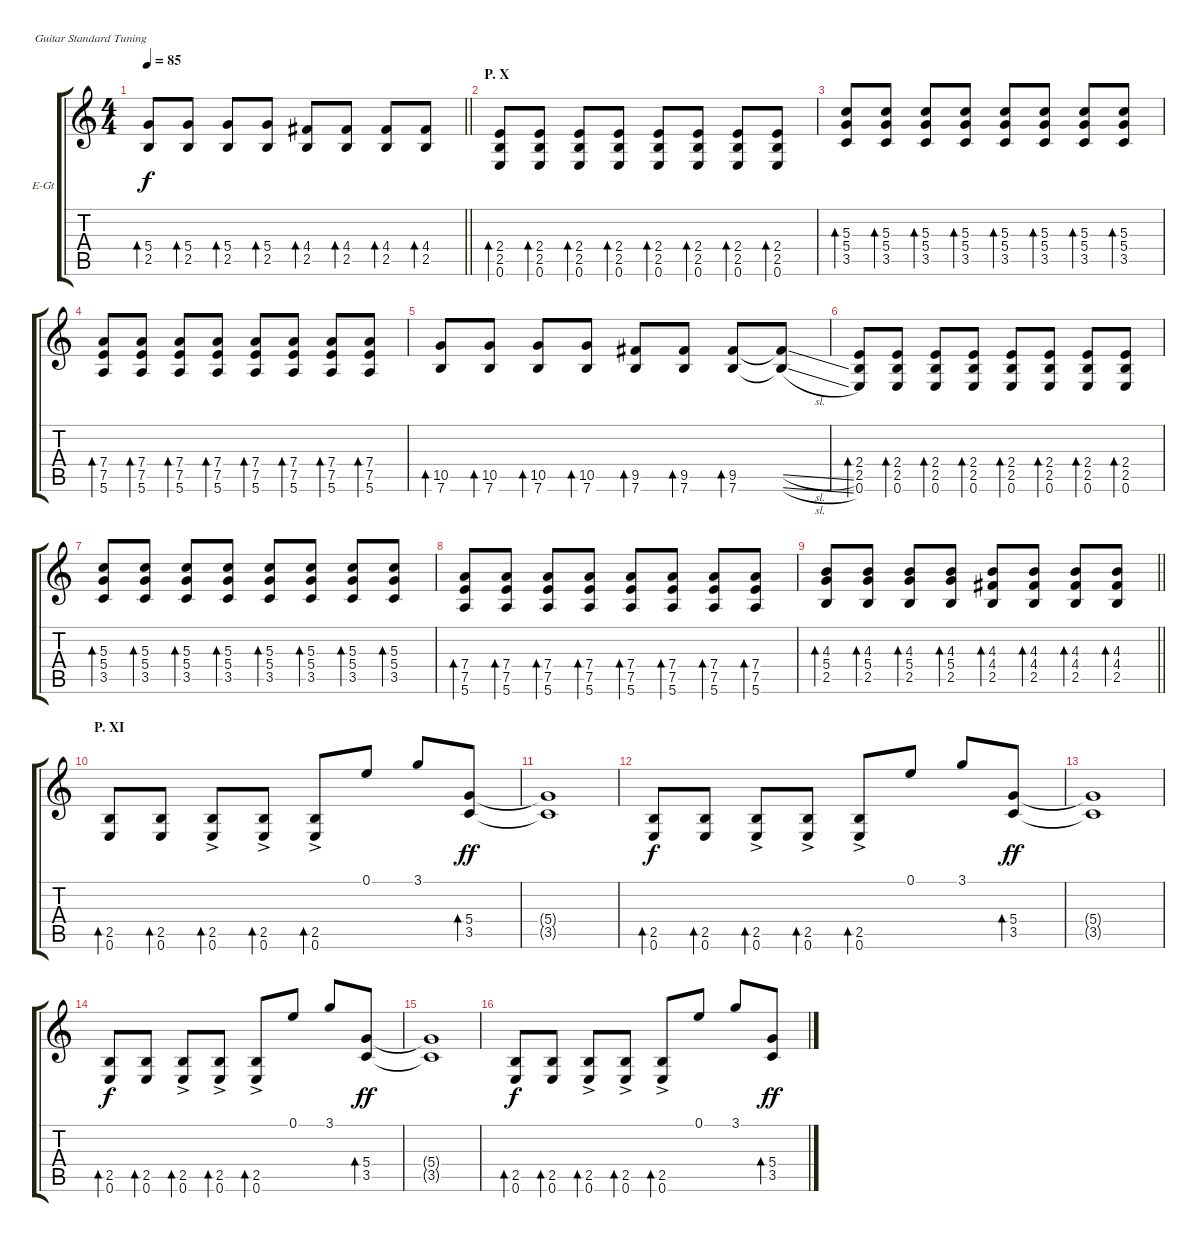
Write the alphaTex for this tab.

\bracketExtendMode groupsimilarinstruments
\firstSystemTrackNameOrientation horizontal
\otherSystemsTrackNameOrientation horizontal
\track ("Rhytm Guitar (Left) (Drive)" "E-Gt") {instrument distortionguitar}
\staff {score tabs}
\tuning (E4 B3 G3 D3 A2 E2)
\ts (4 4)
\tempo 85
\clef g2
\barLineRight lightlight
\ks c
(5.4 2.5).8{bd 30 dy f} (5.4 2.5).8{bd 30} (5.4 2.5).8{bd 30} (5.4 2.5).8{bd 30} (4.4 2.5).8{bd 30} (4.4 2.5).8{bd 30} (4.4 2.5).8{bd 30} (4.4 2.5).8{bd 30} |
\section ("" "P. X")
(2.4 2.5 0.6).8{bd 30} (2.4 2.5 0.6).8{bd 30} (2.4 2.5 0.6).8{bd 30} (2.4 2.5 0.6).8{bd 30} (2.4 2.5 0.6).8{bd 30} (2.4 2.5 0.6).8{bd 30} (2.4 2.5 0.6).8{bd 30} (2.4 2.5 0.6).8{bd 30} |
(5.3 5.4 3.5).8{bd 30} (5.3 5.4 3.5).8{bd 30} (5.3 5.4 3.5).8{bd 30} (5.3 5.4 3.5).8{bd 30} (5.3 5.4 3.5).8{bd 30} (5.3 5.4 3.5).8{bd 30} (5.3 5.4 3.5).8{bd 30} (5.3 5.4 3.5).8{bd 30} |
(7.4 7.5 5.6).8{bd 30} (7.4 7.5 5.6).8{bd 30} (7.4 7.5 5.6).8{bd 30} (7.4 7.5 5.6).8{bd 30} (7.4 7.5 5.6).8{bd 30} (7.4 7.5 5.6).8{bd 30} (7.4 7.5 5.6).8{bd 30} (7.4 7.5 5.6).8{bd 30} |
(10.5 7.6).8{bd 30} (10.5 7.6).8{bd 30} (10.5 7.6).8{bd 30} (10.5 7.6).8{bd 30} (9.5 7.6).8{bd 30} (9.5 7.6).8{bd 30} (9.5 7.6).8{bd 30} (9.5{sl t} 7.6{sl t}).8 |
(2.4 2.5 0.6).8{bd 30} (2.4 2.5 0.6).8{bd 30} (2.4 2.5 0.6).8{bd 30} (2.4 2.5 0.6).8{bd 30} (2.4 2.5 0.6).8{bd 30} (2.4 2.5 0.6).8{bd 30} (2.4 2.5 0.6).8{bd 30} (2.4 2.5 0.6).8{bd 30} |
(5.3 5.4 3.5).8{bd 30} (5.3 5.4 3.5).8{bd 30} (5.3 5.4 3.5).8{bd 30} (5.3 5.4 3.5).8{bd 30} (5.3 5.4 3.5).8{bd 30} (5.3 5.4 3.5).8{bd 30} (5.3 5.4 3.5).8{bd 30} (5.3 5.4 3.5).8{bd 30} |
(7.4 7.5 5.6).8{bd 30} (7.4 7.5 5.6).8{bd 30} (7.4 7.5 5.6).8{bd 30} (7.4 7.5 5.6).8{bd 30} (7.4 7.5 5.6).8{bd 30} (7.4 7.5 5.6).8{bd 30} (7.4 7.5 5.6).8{bd 30} (7.4 7.5 5.6).8{bd 30} |
\barLineRight lightlight
(4.3 5.4 2.5).8{bd 30} (4.3 5.4 2.5).8{bd 30} (4.3 5.4 2.5).8{bd 30} (4.3 5.4 2.5).8{bd 30} (4.3 4.4 2.5).8{bd 30} (4.3 4.4 2.5).8{bd 30} (4.3 4.4 2.5).8{bd 30} (4.3 4.4 2.5).8{bd 30} |
\section ("" "P. XI")
(2.5 0.6).8{bd 30} (2.5 0.6).8{bd 30} (2.5{ac} 0.6{ac}).8{bd 30} (2.5{ac} 0.6{ac}).8{bd 30} (2.5{ac} 0.6{ac}).8{bd 30} 0.1.8 3.1.8 (5.4 3.5).8{bd 30 dy ff} |
(5.4{t} 3.5{t}).1 |
(2.5 0.6).8{bd 30 dy f} (2.5 0.6).8{bd 30} (2.5{ac} 0.6{ac}).8{bd 30} (2.5{ac} 0.6{ac}).8{bd 30} (2.5{ac} 0.6{ac}).8{bd 30} 0.1.8 3.1.8 (5.4 3.5).8{bd 30 dy ff} |
(5.4{t} 3.5{t}).1 |
(2.5 0.6).8{bd 30 dy f} (2.5 0.6).8{bd 30} (2.5{ac} 0.6{ac}).8{bd 30} (2.5{ac} 0.6{ac}).8{bd 30} (2.5{ac} 0.6{ac}).8{bd 30} 0.1.8 3.1.8 (5.4 3.5).8{bd 30 dy ff} |
(5.4{t} 3.5{t}).1 |
(2.5 0.6).8{bd 30 dy f} (2.5 0.6).8{bd 30} (2.5{ac} 0.6{ac}).8{bd 30} (2.5{ac} 0.6{ac}).8{bd 30} (2.5{ac} 0.6{ac}).8{bd 30} 0.1.8 3.1.8 (5.4 3.5).8{bd 30 dy ff}
